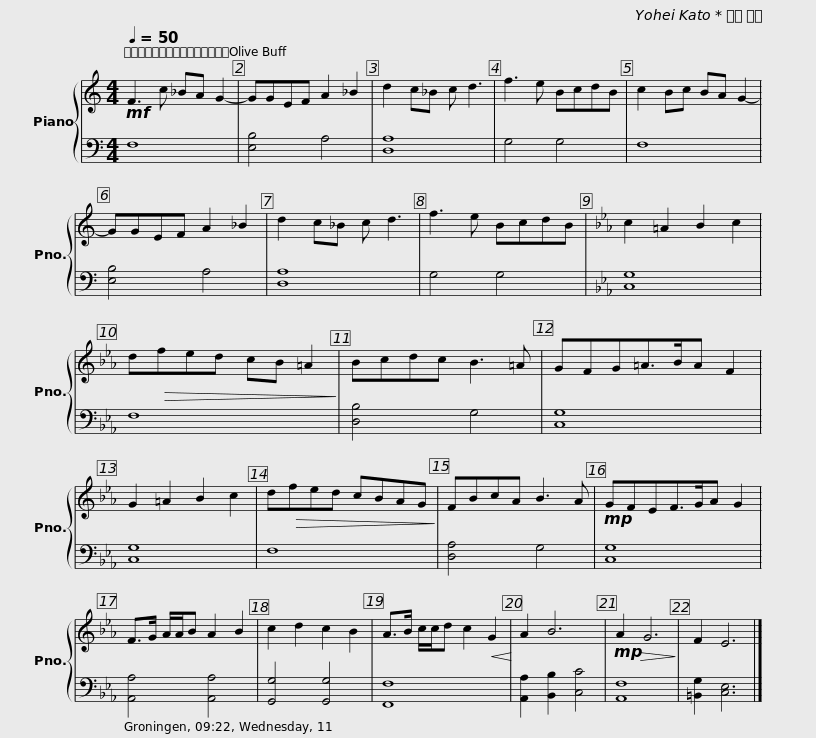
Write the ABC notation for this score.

X:1
%%score { 1 | 2 }
L:1/8
Q:1/4=50
M:4/4
I:linebreak $
K:C
V:1 treble
V:2 bass
V:1
!mf! F3 c _BA G2- | GGEF A2 _B2 | d2 c_B c d3 | f3 e BcdB | c2 Bc BA G2- | %5
 GGEF A2 _B2 |$ d2 c_B c d3 | f3 e BcdB |[K:Eb] c2 =A2 B2 c2 | d!>(!fed cB =A2!>)! | %10
 Bcdc B3 =A |$ GFG=A>BA F2 | G2 =A2 B2 c2 | d!>(!fed cBAG!>)! | FBcA B3 A | %15
!mp! GFEF>GA G2 |$ F>G A/A/B A2 B2 | c2 d2 c2 B2 | A>B c/c/d c2!<(! G2!<)! | A2 B6 | %20
!mp!!>(! A2 G6!>)! | F2 E6 |] %22
V:2
 F,8 | [E,B,]4 A,4 | [D,A,]8 | G,4 G,4 | F,8 | %5
 [E,B,]4 A,4 |$ [D,A,]8 | G,4 G,4 |[K:Eb] [C,G,]8 | F,8 | %10
 [D,B,]4 G,4 |$ [C,G,]8 | [C,G,]8 | F,8 | [D,A,]4 G,4 | %15
 [C,G,]8 |$ [A,,A,]4 [A,,A,]4 | [G,,G,]4 [G,,G,]4 | [F,,F,]8 | [A,,A,]2 [B,,B,]2 [C,C]4 | %20
 [A,,F,]8 | [=B,,G,]2 [C,E,]6 |] %22
